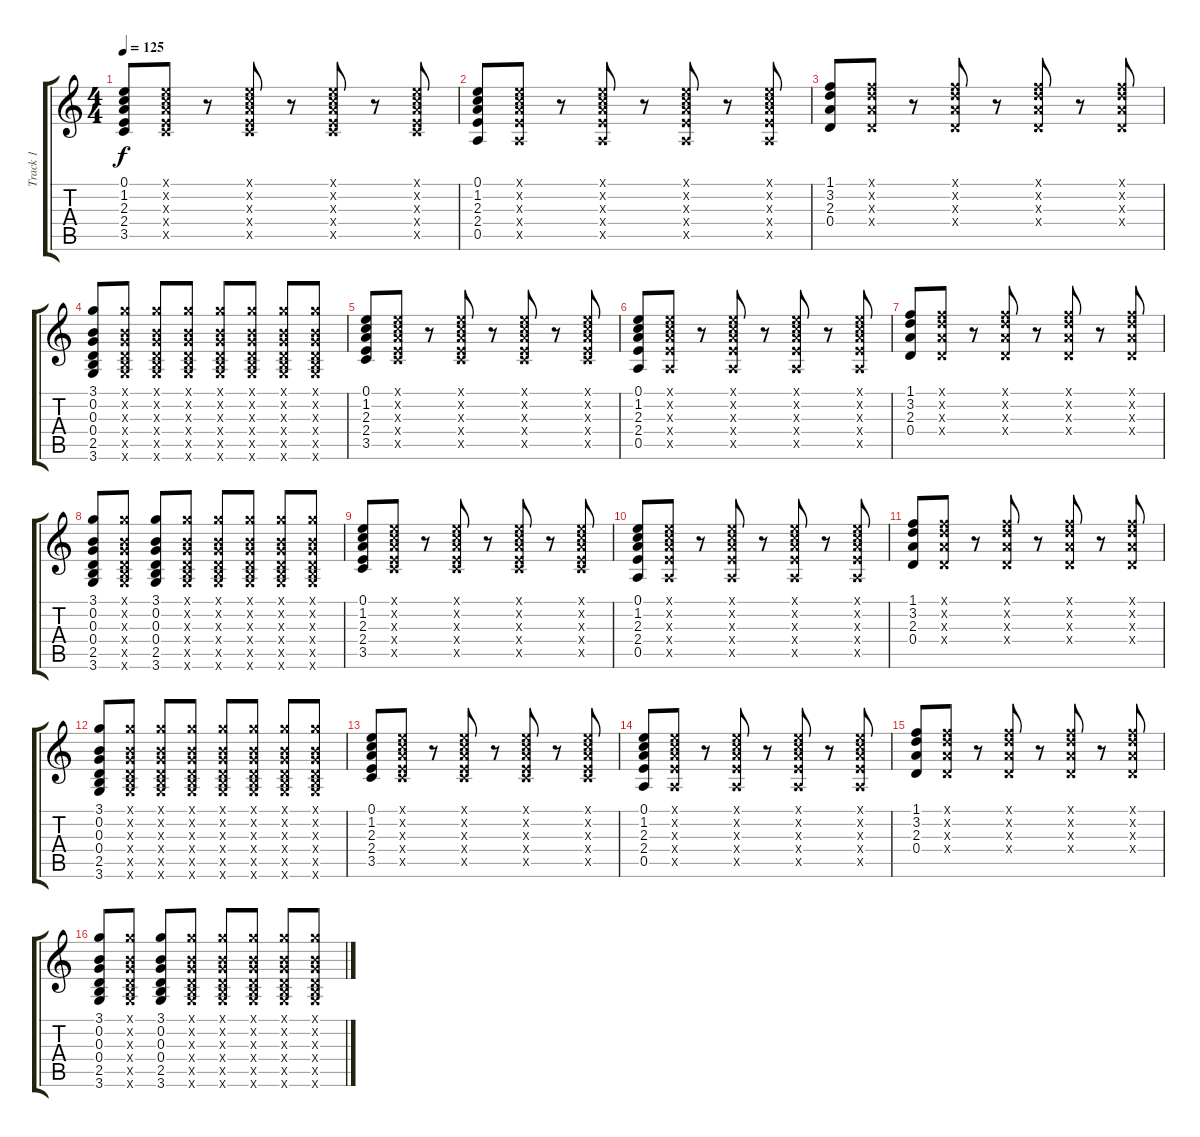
\track ("Track 1" "Track 1") {instrument acousticguitarsteel}
\staff {score tabs}
\tuning (E4 B3 G3 D3 A2 E2) {hide}
\ts (4 4)
\tempo 125
\clef g2
\ks c
(0.1 1.2 2.3 2.4 3.5).8{dy f} (0.1{x} 1.2{x} 2.3{x} 2.4{x} 3.5{x}).8 r.8 (0.1{x} 1.2{x} 2.3{x} 2.4{x} 3.5{x}).8 r.8 (0.1{x} 1.2{x} 2.3{x} 2.4{x} 3.5{x}).8 r.8 (0.1{x} 1.2{x} 2.3{x} 2.4{x} 3.5{x}).8 |
(0.1 1.2 2.3 2.4 0.5).8 (0.1{x} 1.2{x} 2.3{x} 2.4{x} 0.5{x}).8 r.8 (0.1{x} 1.2{x} 2.3{x} 2.4{x} 0.5{x}).8 r.8 (0.1{x} 1.2{x} 2.3{x} 2.4{x} 0.5{x}).8 r.8 (0.1{x} 1.2{x} 2.3{x} 2.4{x} 0.5{x}).8 |
(1.1 3.2 2.3 0.4).8 (1.1{x} 3.2{x} 2.3{x} 0.4{x}).8 r.8 (1.1{x} 3.2{x} 2.3{x} 0.4{x}).8 r.8 (1.1{x} 3.2{x} 2.3{x} 0.4{x}).8 r.8 (1.1{x} 3.2{x} 2.3{x} 0.4{x}).8 |
(3.1 0.2 0.3 0.4 2.5 3.6).8 (3.1{x} 0.2{x} 0.3{x} 0.4{x} 2.5{x} 3.6{x}).8 (3.1{x} 0.2{x} 0.3{x} 0.4{x} 2.5{x} 3.6{x}).8 (3.1{x} 0.2{x} 0.3{x} 0.4{x} 2.5{x} 3.6{x}).8 (3.1{x} 0.2{x} 0.3{x} 0.4{x} 2.5{x} 3.6{x}).8 (3.1{x} 0.2{x} 0.3{x} 0.4{x} 2.5{x} 3.6{x}).8 (3.1{x} 0.2{x} 0.3{x} 0.4{x} 2.5{x} 3.6{x}).8 (3.1{x} 0.2{x} 0.3{x} 0.4{x} 2.5{x} 3.6{x}).8 |
(0.1 1.2 2.3 2.4 3.5).8 (0.1{x} 1.2{x} 2.3{x} 2.4{x} 3.5{x}).8 r.8 (0.1{x} 1.2{x} 2.3{x} 2.4{x} 3.5{x}).8 r.8 (0.1{x} 1.2{x} 2.3{x} 2.4{x} 3.5{x}).8 r.8 (0.1{x} 1.2{x} 2.3{x} 2.4{x} 3.5{x}).8 |
(0.1 1.2 2.3 2.4 0.5).8 (0.1{x} 1.2{x} 2.3{x} 2.4{x} 0.5{x}).8 r.8 (0.1{x} 1.2{x} 2.3{x} 2.4{x} 0.5{x}).8 r.8 (0.1{x} 1.2{x} 2.3{x} 2.4{x} 0.5{x}).8 r.8 (0.1{x} 1.2{x} 2.3{x} 2.4{x} 0.5{x}).8 |
(1.1 3.2 2.3 0.4).8 (1.1{x} 3.2{x} 2.3{x} 0.4{x}).8 r.8 (1.1{x} 3.2{x} 2.3{x} 0.4{x}).8 r.8 (1.1{x} 3.2{x} 2.3{x} 0.4{x}).8 r.8 (1.1{x} 3.2{x} 2.3{x} 0.4{x}).8 |
(3.1 0.2 0.3 0.4 2.5 3.6).8 (3.1{x} 0.2{x} 0.3{x} 0.4{x} 2.5{x} 3.6{x}).8 (3.1 0.2 0.3 0.4 2.5 3.6).8 (3.1{x} 0.2{x} 0.3{x} 0.4{x} 2.5{x} 3.6{x}).8 (3.1{x} 0.2{x} 0.3{x} 0.4{x} 2.5{x} 3.6{x}).8 (3.1{x} 0.2{x} 0.3{x} 0.4{x} 2.5{x} 3.6{x}).8 (3.1{x} 0.2{x} 0.3{x} 0.4{x} 2.5{x} 3.6{x}).8 (3.1{x} 0.2{x} 0.3{x} 0.4{x} 2.5{x} 3.6{x}).8 |
(0.1 1.2 2.3 2.4 3.5).8 (0.1{x} 1.2{x} 2.3{x} 2.4{x} 3.5{x}).8 r.8 (0.1{x} 1.2{x} 2.3{x} 2.4{x} 3.5{x}).8 r.8 (0.1{x} 1.2{x} 2.3{x} 2.4{x} 3.5{x}).8 r.8 (0.1{x} 1.2{x} 2.3{x} 2.4{x} 3.5{x}).8 |
(0.1 1.2 2.3 2.4 0.5).8 (0.1{x} 1.2{x} 2.3{x} 2.4{x} 0.5{x}).8 r.8 (0.1{x} 1.2{x} 2.3{x} 2.4{x} 0.5{x}).8 r.8 (0.1{x} 1.2{x} 2.3{x} 2.4{x} 0.5{x}).8 r.8 (0.1{x} 1.2{x} 2.3{x} 2.4{x} 0.5{x}).8 |
(1.1 3.2 2.3 0.4).8 (1.1{x} 3.2{x} 2.3{x} 0.4{x}).8 r.8 (1.1{x} 3.2{x} 2.3{x} 0.4{x}).8 r.8 (1.1{x} 3.2{x} 2.3{x} 0.4{x}).8 r.8 (1.1{x} 3.2{x} 2.3{x} 0.4{x}).8 |
(3.1 0.2 0.3 0.4 2.5 3.6).8 (3.1{x} 0.2{x} 0.3{x} 0.4{x} 2.5{x} 3.6{x}).8 (3.1{x} 0.2{x} 0.3{x} 0.4{x} 2.5{x} 3.6{x}).8 (3.1{x} 0.2{x} 0.3{x} 0.4{x} 2.5{x} 3.6{x}).8 (3.1{x} 0.2{x} 0.3{x} 0.4{x} 2.5{x} 3.6{x}).8 (3.1{x} 0.2{x} 0.3{x} 0.4{x} 2.5{x} 3.6{x}).8 (3.1{x} 0.2{x} 0.3{x} 0.4{x} 2.5{x} 3.6{x}).8 (3.1{x} 0.2{x} 0.3{x} 0.4{x} 2.5{x} 3.6{x}).8 |
(0.1 1.2 2.3 2.4 3.5).8 (0.1{x} 1.2{x} 2.3{x} 2.4{x} 3.5{x}).8 r.8 (0.1{x} 1.2{x} 2.3{x} 2.4{x} 3.5{x}).8 r.8 (0.1{x} 1.2{x} 2.3{x} 2.4{x} 3.5{x}).8 r.8 (0.1{x} 1.2{x} 2.3{x} 2.4{x} 3.5{x}).8 |
(0.1 1.2 2.3 2.4 0.5).8 (0.1{x} 1.2{x} 2.3{x} 2.4{x} 0.5{x}).8 r.8 (0.1{x} 1.2{x} 2.3{x} 2.4{x} 0.5{x}).8 r.8 (0.1{x} 1.2{x} 2.3{x} 2.4{x} 0.5{x}).8 r.8 (0.1{x} 1.2{x} 2.3{x} 2.4{x} 0.5{x}).8 |
(1.1 3.2 2.3 0.4).8 (1.1{x} 3.2{x} 2.3{x} 0.4{x}).8 r.8 (1.1{x} 3.2{x} 2.3{x} 0.4{x}).8 r.8 (1.1{x} 3.2{x} 2.3{x} 0.4{x}).8 r.8 (1.1{x} 3.2{x} 2.3{x} 0.4{x}).8 |
(3.1 0.2 0.3 0.4 2.5 3.6).8 (3.1{x} 0.2{x} 0.3{x} 0.4{x} 2.5{x} 3.6{x}).8 (3.1 0.2 0.3 0.4 2.5 3.6).8 (3.1{x} 0.2{x} 0.3{x} 0.4{x} 2.5{x} 3.6{x}).8 (3.1{x} 0.2{x} 0.3{x} 0.4{x} 2.5{x} 3.6{x}).8 (3.1{x} 0.2{x} 0.3{x} 0.4{x} 2.5{x} 3.6{x}).8 (3.1{x} 0.2{x} 0.3{x} 0.4{x} 2.5{x} 3.6{x}).8 (3.1{x} 0.2{x} 0.3{x} 0.4{x} 2.5{x} 3.6{x}).8
